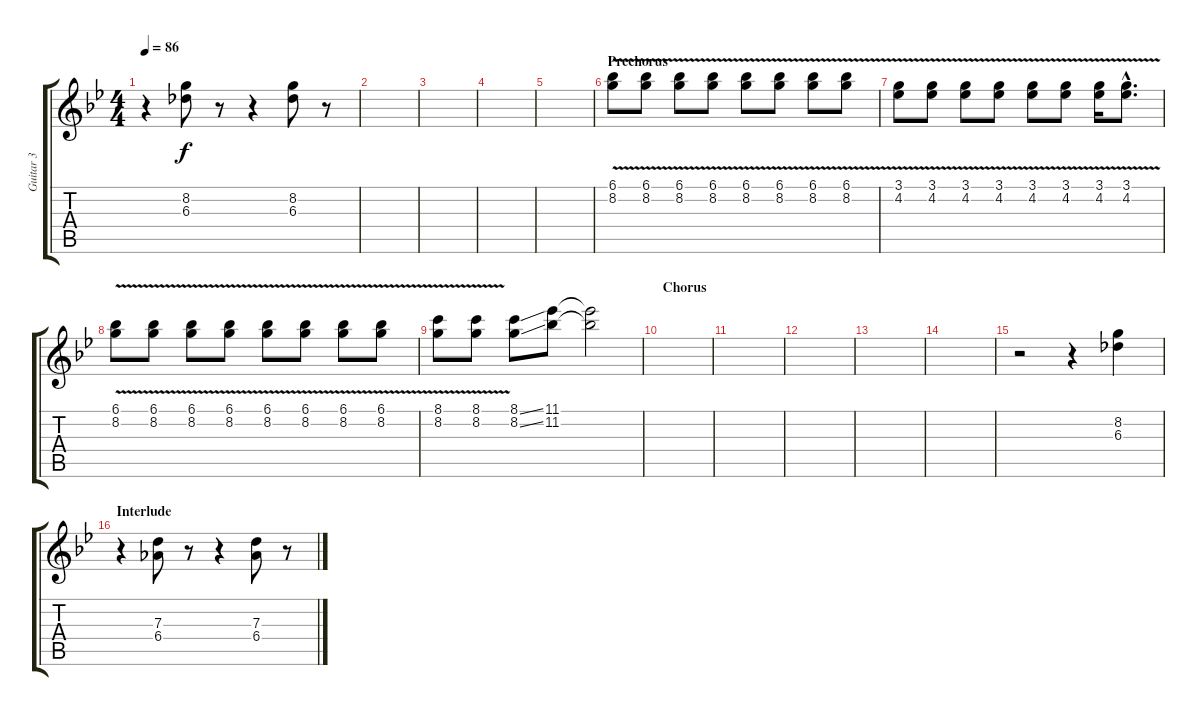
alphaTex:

\track ("Guitar 3" "Guitar 3") {instrument overdrivenguitar}
\staff {score tabs}
\tuning (E4 B3 G3 D3 A2 E2) {hide}
\ts (4 4)
\tempo 86
\clef g2
\ks bb
r.4{dy f} (8.2 6.3).8 r.8 r.4 (8.2 6.3).8 r.8 |
|
|
|
|
\section ("" "Prechorus")
(6.1 8.2{v}).8{volume 7} (6.1 8.2{v}).8 (6.1 8.2{v}).8 (6.1 8.2{v}).8 (6.1 8.2{v}).8 (6.1 8.2{v}).8 (6.1 8.2{v}).8 (6.1 8.2{v}).8 |
(3.1{v} 4.2).8 (3.1{v} 4.2).8 (3.1{v} 4.2).8 (3.1{v} 4.2).8 (3.1{v} 4.2).8 (3.1{v} 4.2).8 (3.1{v} 4.2).16 (3.1{v hac} 4.2{hac}).8{d} |
(6.1{v} 8.2).8 (6.1{v} 8.2).8 (6.1{v} 8.2).8 (6.1{v} 8.2).8 (6.1{v} 8.2).8 (6.1{v} 8.2).8 (6.1{v} 8.2).8 (6.1{v} 8.2).8 |
(8.1{v} 8.2{v}).8 (8.1{v} 8.2{v}).8 (8.1{ss} 8.2{ss}).8 (11.1 11.2).8 (11.1{t} 11.2{t}).2 |
\section ("" "Chorus")
|
|
|
|
|
r.2 r.4 (8.2 6.3).4 |
\section ("" "Interlude")
r.4 (7.3 6.4).8 r.8 r.4 (7.3 6.4).8 r.8
